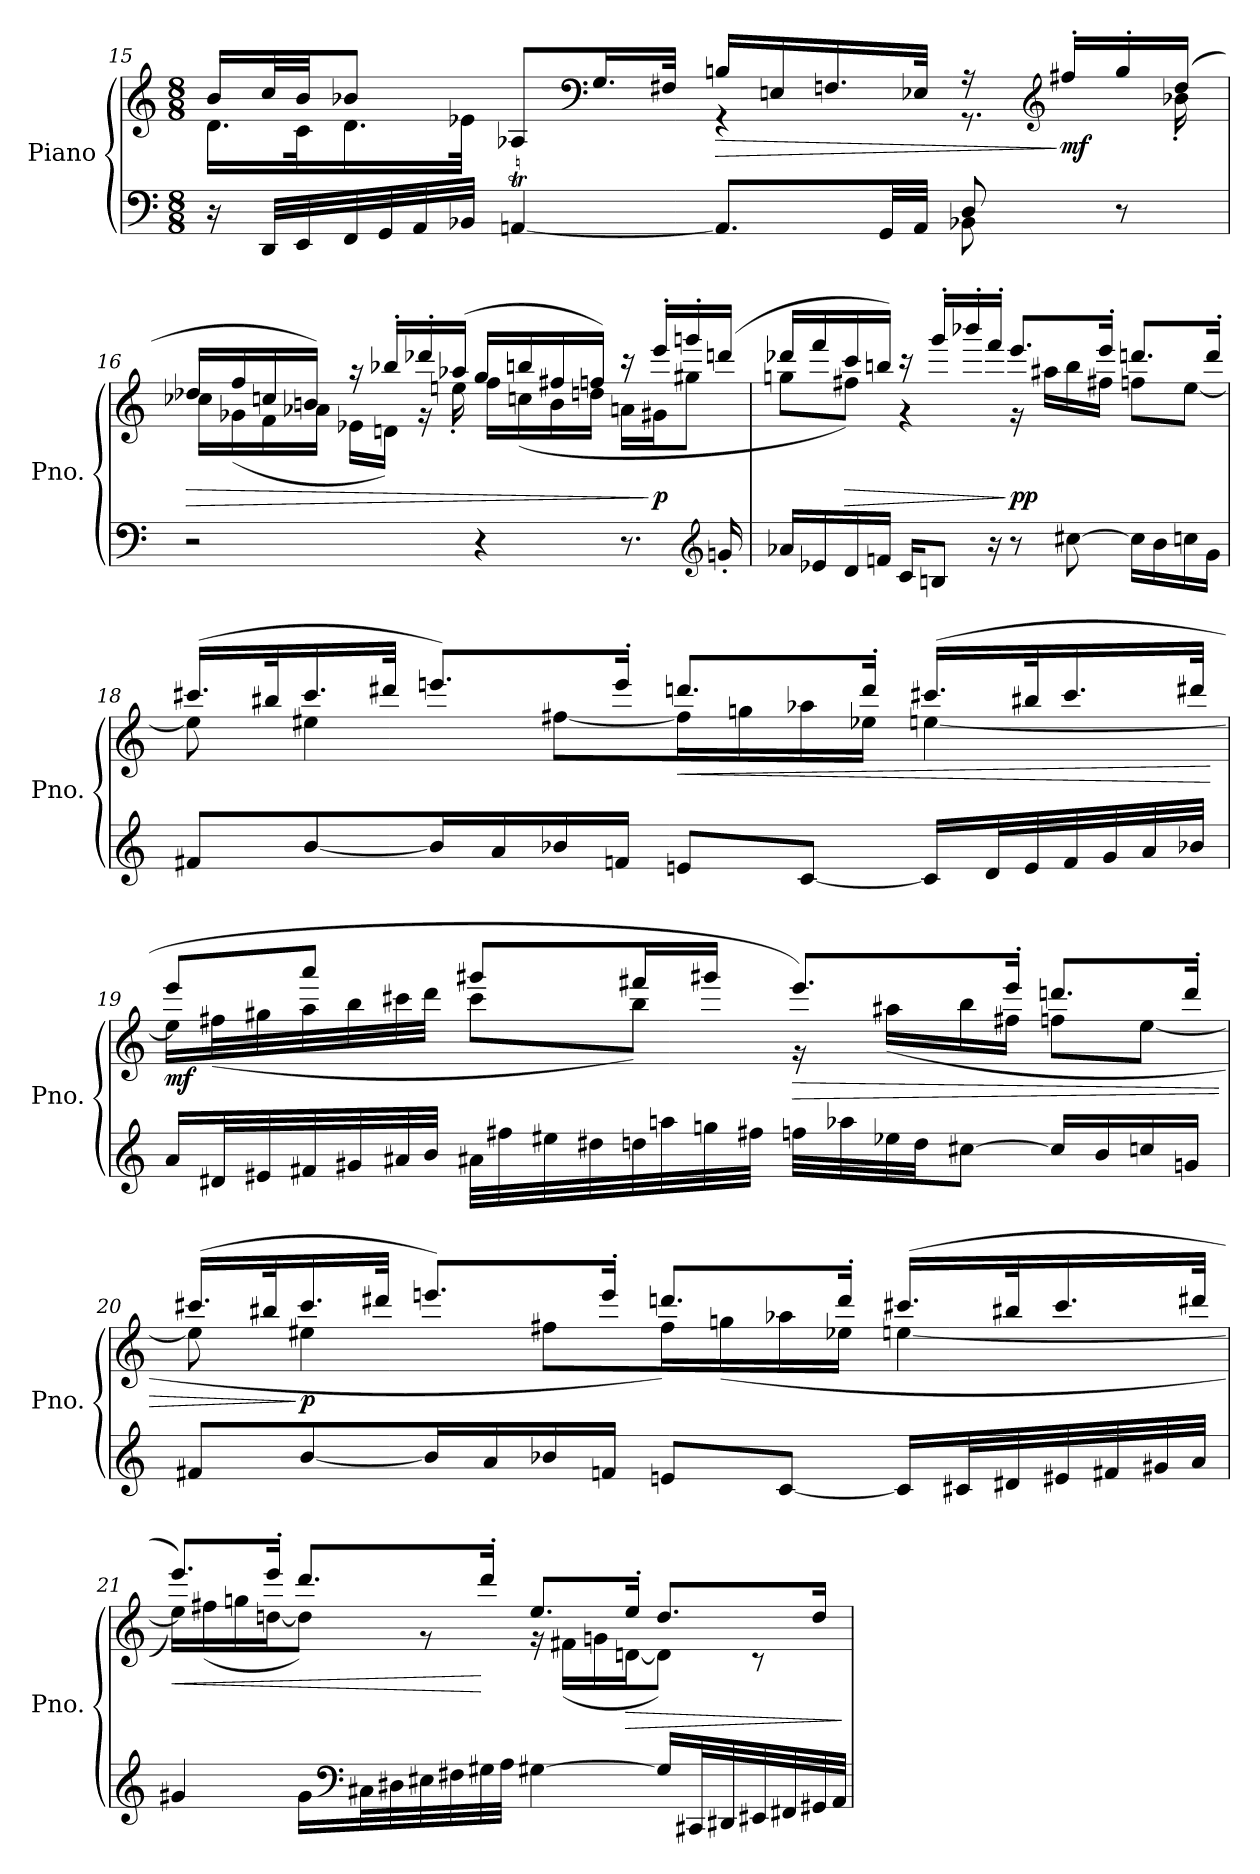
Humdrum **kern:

**kern	**kern	**dynam
*part1	*part1	*part1
*staff2	*staff1	*staff1/2
*I"Piano	*	*
*I'Pno.	*	*
!!LO:LB:g=z
*clefF4	*clefG2	*
*k[]	*k[]	*
*M8/8	*M8/8	*
=15	=15	=15
*^	*^	*
16r	2.ryy	16b/LL	16.d\LL	.
32DD/LLL	.	32cc/L	.	.
32EE/	.	32b/JJ	32c\K	.
32FF/	.	8b-X/J	16.d\	.
32GG/	.	.	.	.
32AA/	.	.	.	.
32BB-X/JJJ	.	.	32e-X\JJk	.
[4AAnT/	.	8A-X/L	4ryy	.
*	*	*clefF4	*	*
.	.	16.G/L	.	.
.	.	32F#X/JJk	.	.
!	!	!	!	!LO:HP:b
8.AA/L]	.	16Bn/LL	4r	>
.	.	16En/	.	.
.	.	16.Fn/	.	.
32GG/LL	.	.	.	.
32AA/JJJ	.	32E-X/JJk	.	.
8D/	8BB-X\	16r	8.r	.
*	*	*clefG2	*	*
!	!	!	!	!LO:DY:n=1:b
.	.	16ff#X'/LL	.	] mf
8r	8ryy	16gg'/	.	.
.	.	(>16dd/JJ	16b-X'\	.
*v	*v	*	*	*
=16	=16	=16	=16
!	!	!	!LO:HP:b
2r	16dd-X/LL	16cc-X\LL	>
.	16ff/	(<16g-X\	.
.	16ccn/	16f\	.
.	16bn/JJ)	16a-X\JJ	.
.	16r	16e-X\LL	.
.	16bb-X'/LL	16dn\JJ)	.
.	16ddd-X'/	16r	.
.	(>16aa-X/JJ	16een'\	.
4r	16gg/LL	16ff\LL	.
.	16bbn/	(<16ccn\	.
.	16ff#X/	16b\	.
.	16ffn/JJ)	16ddn\JJ	.
8.r	16r	16an\LL	.
!	!	!	!LO:DY:n=1:b
.	16eee'/LL	16g#X\J	] p
.	16gggn'/	8gg#X\J	.
*clefG2	*	*	*
16gn'/	(>16dddn/JJ	.	.
!!LO:LB:g=z	!!
=17	=17	=17	=17
16a-X/LL	16ddd-X/LL	8ggn\L	.
16e-X/	16fff/	.	.
!	!	!	!LO:HP:b
16d/	16ccc/	8ff#X\J)	>
16fn/JJ	16bbn/JJ)	.	.
16c/KL	16r	4r	.
8Bn/J	16ggg'/LL	.	.
.	16bbb-X'/	.	.
16r	16fff'/JJ	.	.
!	!	!	!LO:DY:n=1:b
8r	8.eee/L	16r	] pp
.	.	16aa#X\LL	.
[8cc#X\	.	16bb\	.
.	16eee'/Jk	16ff#X\JJ	.
16cc#\LL]	8.dddn/L	8ffn\L	.
16b\	.	.	.
16ccn\	.	[8ee\J	.
16g\JJ	16ddd'/Jk	.	.
=18	=18	=18	=18
8f#X/L	(>16.ccc#X/LL	8ee\]	.
.	32bb#X/K	.	.
[8b/	16.ccc#/	4ee#X\	.
.	32ddd#X/JJk	.	.
16b/L]	8.eeen/L)	.	.
16a/	.	.	.
16b-X/	.	[8ff#X\L	.
16fn/JJ	16eee'/Jk	.	.
!	!	!	!LO:HP:b
8en/L	8.dddn/L	16ff#\L]	<
.	.	16ggn\	.
[8c/J	.	16aa-X\	.
.	16ddd'/Jk	16ee-X\JJ	.
16c/LL]	(>16.ccc#X/LL	[4een\	.
32d/L	.	.	.
32e/	32bb#X/K	.	.
32f/	16.ccc#/	.	.
32g/	.	.	.
32a/	.	.	.
32b-X/JJJ	32ddd#X/JJk	.	.
*	*v	*v	*
.	.	[
!!LO:PB:g=z
=19	=19	=19
*	*^	*
!	!	!	!LO:DY:b
16a/LL	8eee/L	16ee\LL]	mf
32d#X/L	.	(<32ff#X\L	.
32e#X/	.	32gg#X\	.
32f#X/	8aaa/J	32aa\	.
32g#X/	.	32bb\	.
32a#X/	.	32ccc#X\	.
32b/JJJ	.	32ddd\JJJ	.
32a#X\LLL	8ggg#X/L	8ccc#\L	.
32ff#X\	.	.	.
32ee#X\	.	.	.
32dd#X\	.	.	.
32ddn\	16fff#X/L	8bb\J)	.
32aan\	.	.	.
32ggn\	16ggg#X/JJ	.	.
32ff#X\JJJ	.	.	.
!	!	!	!LO:HP:b
32ffn\LLL	8.eee/L)	16r	>
32aa-X\	.	.	.
32ee-X\	.	(<16aa#X\LL	.
32dd\JJ	.	.	.
[8cc#X\J	.	16bb\	.
.	16eee'/Jk	16ff#X\JJ	.
16cc#/LL]	8.dddn/L	8ffn\L	.
16b/	.	.	.
16ccn/	.	[8ee\J	.
16gn/JJ	16ddd'/Jk	.	.
!!LO:LB:g=z	!!
=20	=20	=20	=20
8f#X/L	(>16.ccc#X/LL	8ee\]	.
.	32bb#X/K	.	.
!	!	!	!LO:DY:n=1:b
[8b/	16.ccc#/	4ee#X\	] p
.	32ddd#X/JJk	.	.
16b/L]	8.eeen/L)	.	.
16a/	.	.	.
16b-X/	.	8ff#X\L	.
16fn/JJ	16eee'/Jk	.	.
8en/L	8.dddn/L	16ff#\L)	.
.	.	(<16ggn\	.
[8c/J	.	16aa-X\	.
.	16ddd'/Jk	16ee-X\JJ	.
16c/LL]	(>16.ccc#X/LL	[4een\	.
32c#X/L	.	.	.
32d#X/	32bb#X/K	.	.
32e#X/	16.ccc#/	.	.
32f#X/	.	.	.
32g#X/	.	.	.
32a/JJJ	32ddd#X/JJk	.	.
!!LO:LB:g=z	!!
=21	=21	=21	=21
!	!	!	!LO:HP:b
4g#X/	8.eee/L)	16ee\LL])	<
.	.	(<16ff#X\	.
.	.	16ggn\	.
.	16eee'/Jk	[16ddn\J	.
16g#\LL	8.ddd/L	8dd\J])	.
*clefF4	*	*	*
32C#X\L	.	.	.
32D#X\	.	.	.
32E#X\	.	8r	.
32F#X\	.	.	.
32G#X\	16ddd'/Jk	.	[
32A\JJJ	.	.	.
[4G#X\	8.ee/L	16r	.
.	.	(<16f#X\LL	.
.	.	16gn\	.
!	!	!	!LO:HP:b
.	16ee'/Jk	[16dn\J	>
16G#/LL]	8.dd/L	8d\J])	.
32CC#X/L	.	.	.
32DD#X/	.	.	.
32EE#X/	.	8r	.
32FF#X/	.	.	.
32GG#X/	16dd/Jk	.	.
32AA/JJJ	.	.	.
*	*v	*v	*
.	.	]
=	=	=
*-	*-	*-
